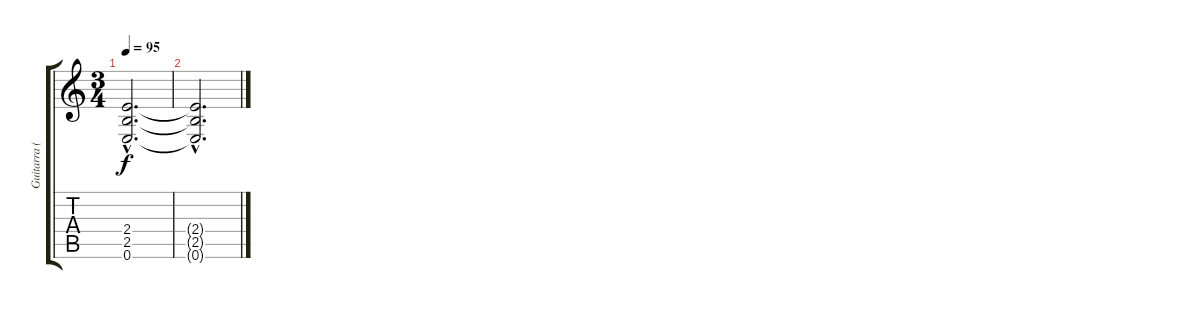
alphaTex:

\track ("Guitarra (Mike)" "Guitarra (") {instrument distortionguitar}
\staff {score tabs}
\tuning (E4 B3 G3 D3 A2 E2) {hide}
\ts (3 4)
\tempo 95
\clef g2
\ks c
(2.4{hac t} 2.5{hac t} 0.6{hac t}).2{d dy f} |
(2.4{hac t} 2.5{hac t} 0.6{hac t}).2{d}
